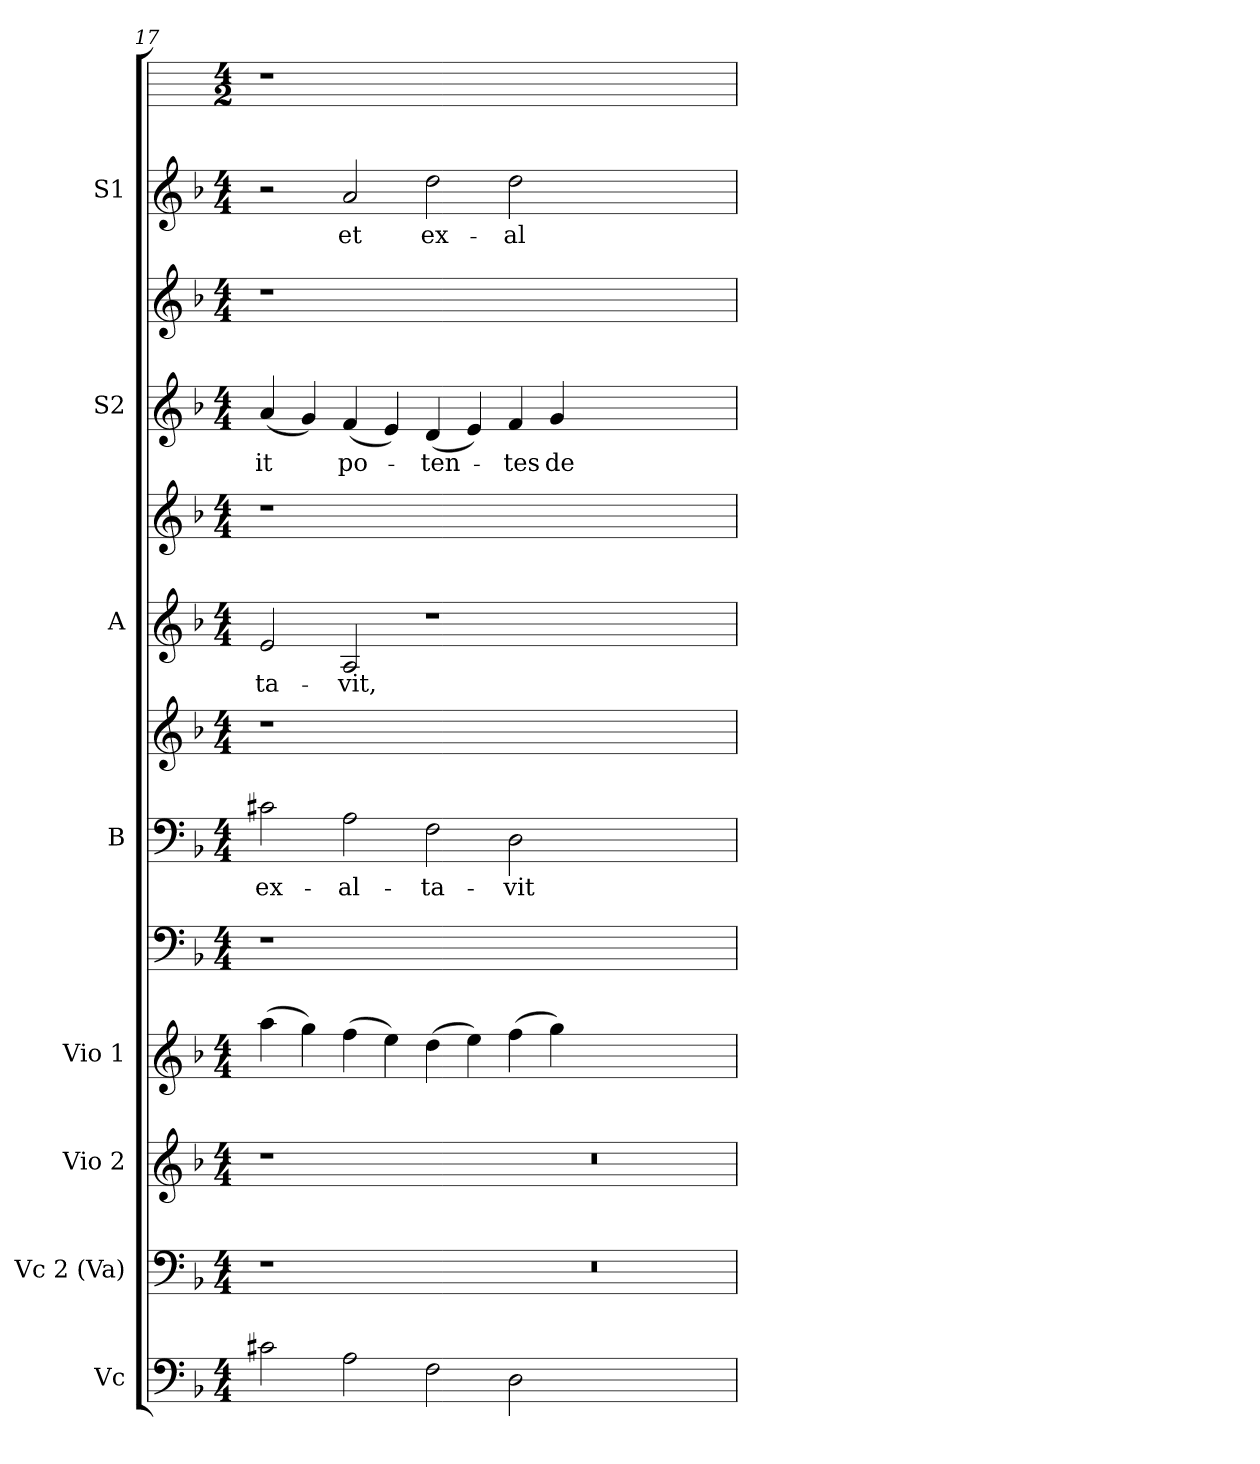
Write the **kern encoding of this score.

**kern	**kern	**kern	**kern	**kern	**kern	**text	**kern	**kern	**text	**kern	**kern	**text	**kern	**kern	**text	**kern
*part13	*part12	*part11	*part10	*part9	*part8	*part8	*part7	*part6	*part6	*part5	*part4	*part4	*part3	*part2	*part2	*part1
*staff13	*staff12	*staff11	*staff10	*staff9	*staff8	*staff8	*staff7	*staff6	*staff6	*staff5	*staff4	*staff4	*staff3	*staff2	*staff2	*staff1
*I"Vc	*I"Vc 2 (Va)	*I"Vio 2	*I"Vio 1	*	*I"B	*	*	*I"A	*	*	*I"S2	*	*	*I"S1	*	*
*clefF4	*clefF4	*clefG2	*clefG2	*clefF4	*clefF4	*	*clefG2	*clefG2	*	*clefG2	*clefG2	*	*clefG2	*clefG2	*	*
*k[b-]	*k[b-]	*k[b-]	*k[b-]	*k[b-]	*k[b-]	*	*k[b-]	*k[b-]	*	*k[b-]	*k[b-]	*	*k[b-]	*k[b-]	*	*
*M4/4	*M4/4	*M4/4	*M4/4	*M4/4	*M4/4	*	*M4/4	*M4/4	*	*M4/4	*M4/4	*	*M4/4	*M4/4	*	*M4/2
=17	=17	=17	=17	=17	=17	=17	=17	=17	=17	=17	=17	=17	=17	=17	=17	=17
2c#X	1r	1r	(4aa	1r	2c#X	ex-	1r	2e	-ta-	1r	(4a/	-it	1r	2r	.	1r
.	.	.	4gg)	.	.	.	.	.	.	.	4g/)	.	.	.	.	.
2A	.	.	(4ff	.	2A	-al-	.	2A	-vit,	.	(4f/	po-	.	2a	et	.
.	.	.	4ee)	.	.	.	.	.	.	.	4e/)	.	.	.	.	.
2F	1ryy	1ryy	(4dd	0.ryy	2F	-ta-	0.ryy	1r	.	0.ryy	(4d/	-ten-	0.ryy	2dd	ex-	0.ryy
.	.	.	4ee)	.	.	.	.	.	.	.	4e/)	.	.	.	.	.
2D	.	.	(4ff	.	2D	-vit	.	.	.	.	4f/	-tes	.	2dd	-al-	.
.	.	.	4gg)	.	.	.	.	.	.	.	4g/	de	.	.	.	.
0ryy	0r	0r	0ryy	.	0ryy	.	.	0ryy	.	.	0ryy	.	.	0ryy	.	.
=	=	=	=	=	=	=	=	=	=	=	=	=	=	=	=	=
*-	*-	*-	*-	*-	*-	*-	*-	*-	*-	*-	*-	*-	*-	*-	*-	*-
